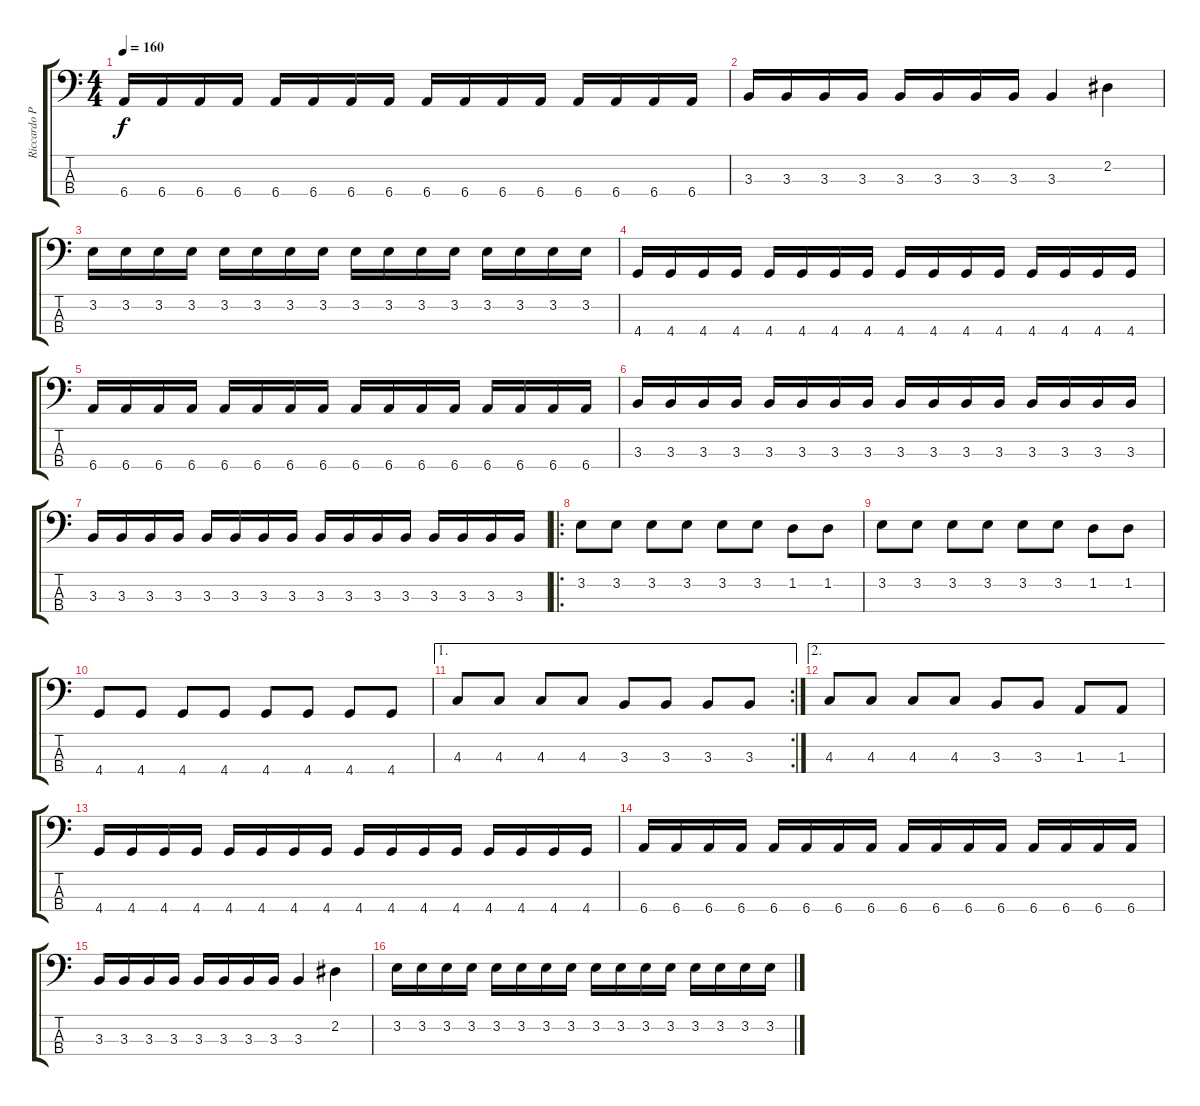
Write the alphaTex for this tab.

\track ("Riccardo Paoli" "Riccardo P") {instrument electricbassfinger}
\staff {score tabs}
\tuning (Gb2 Db2 Ab1 Eb1) {hide}
\ts (4 4)
\tempo 160
\clef f4
\ks c
6.4.16{dy f} 6.4.16 6.4.16 6.4.16 6.4.16 6.4.16 6.4.16 6.4.16 6.4.16 6.4.16 6.4.16 6.4.16 6.4.16 6.4.16 6.4.16 6.4.16 |
3.3.16 3.3.16 3.3.16 3.3.16 3.3.16 3.3.16 3.3.16 3.3.16 3.3.4 2.2.4 |
3.2.16 3.2.16 3.2.16 3.2.16 3.2.16 3.2.16 3.2.16 3.2.16 3.2.16 3.2.16 3.2.16 3.2.16 3.2.16 3.2.16 3.2.16 3.2.16 |
4.4.16 4.4.16 4.4.16 4.4.16 4.4.16 4.4.16 4.4.16 4.4.16 4.4.16 4.4.16 4.4.16 4.4.16 4.4.16 4.4.16 4.4.16 4.4.16 |
6.4.16 6.4.16 6.4.16 6.4.16 6.4.16 6.4.16 6.4.16 6.4.16 6.4.16 6.4.16 6.4.16 6.4.16 6.4.16 6.4.16 6.4.16 6.4.16 |
3.3.16 3.3.16 3.3.16 3.3.16 3.3.16 3.3.16 3.3.16 3.3.16 3.3.16 3.3.16 3.3.16 3.3.16 3.3.16 3.3.16 3.3.16 3.3.16 |
3.3.16 3.3.16 3.3.16 3.3.16 3.3.16 3.3.16 3.3.16 3.3.16 3.3.16 3.3.16 3.3.16 3.3.16 3.3.16 3.3.16 3.3.16 3.3.16 |
\ro
3.2.8 3.2.8 3.2.8 3.2.8 3.2.8 3.2.8 1.2.8 1.2.8 |
3.2.8 3.2.8 3.2.8 3.2.8 3.2.8 3.2.8 1.2.8 1.2.8 |
4.4.8 4.4.8 4.4.8 4.4.8 4.4.8 4.4.8 4.4.8 4.4.8 |
\ae 1
\rc 2
4.3.8 4.3.8 4.3.8 4.3.8 3.3.8 3.3.8 3.3.8 3.3.8 |
\ae 2
4.3.8 4.3.8 4.3.8 4.3.8 3.3.8 3.3.8 1.3.8 1.3.8 |
4.4.16 4.4.16 4.4.16 4.4.16 4.4.16 4.4.16 4.4.16 4.4.16 4.4.16 4.4.16 4.4.16 4.4.16 4.4.16 4.4.16 4.4.16 4.4.16 |
6.4.16 6.4.16 6.4.16 6.4.16 6.4.16 6.4.16 6.4.16 6.4.16 6.4.16 6.4.16 6.4.16 6.4.16 6.4.16 6.4.16 6.4.16 6.4.16 |
3.3.16 3.3.16 3.3.16 3.3.16 3.3.16 3.3.16 3.3.16 3.3.16 3.3.4 2.2.4 |
3.2.16 3.2.16 3.2.16 3.2.16 3.2.16 3.2.16 3.2.16 3.2.16 3.2.16 3.2.16 3.2.16 3.2.16 3.2.16 3.2.16 3.2.16 3.2.16
